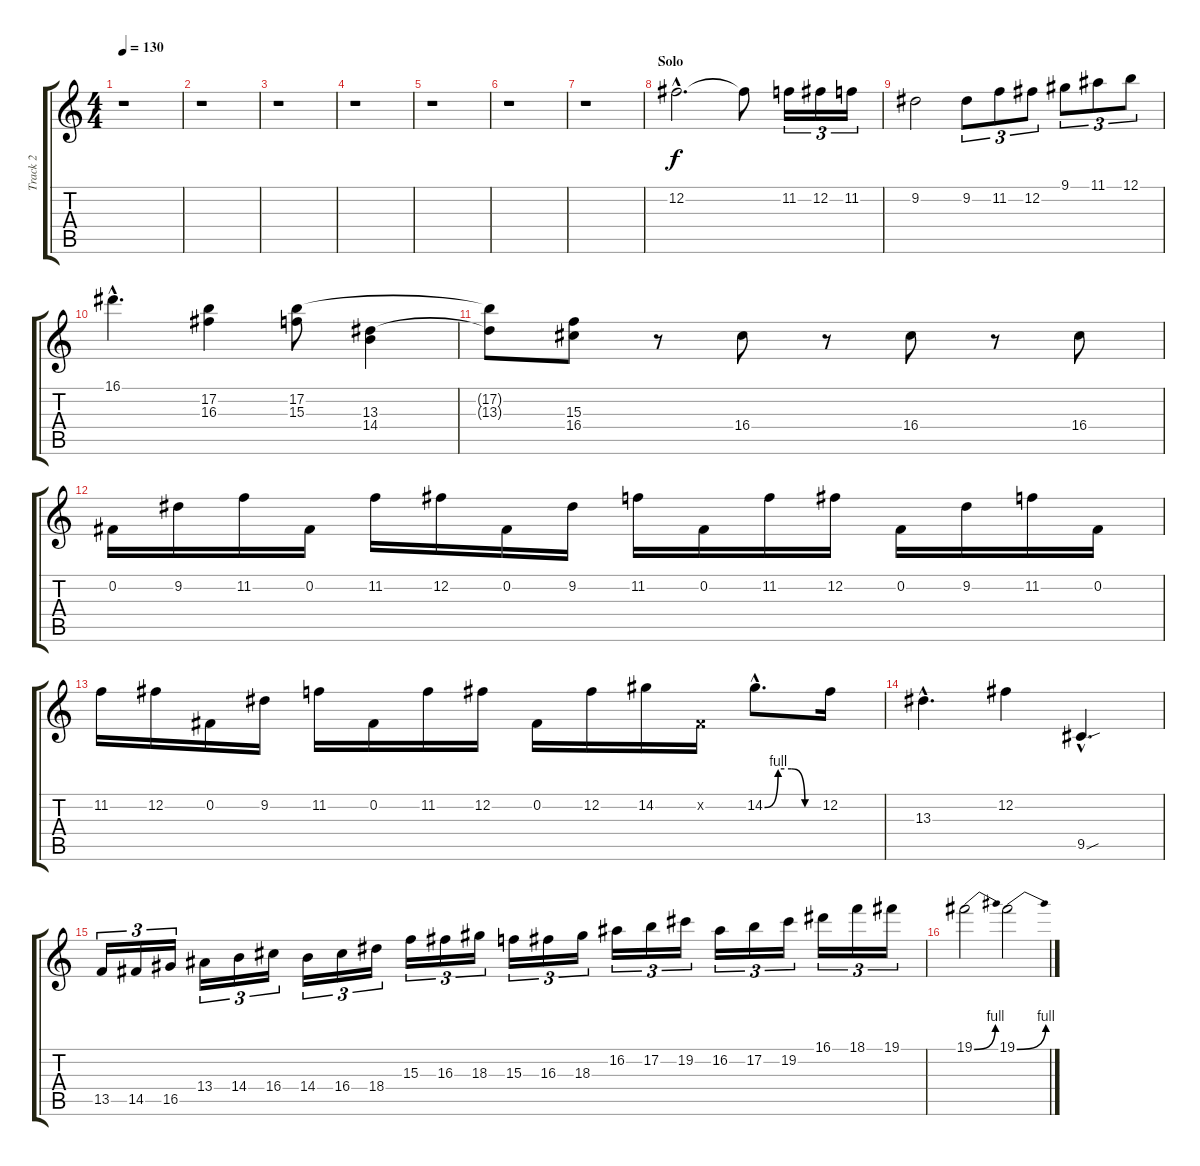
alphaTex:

\track ("Track 2" "Track 2") {instrument distortionguitar}
\staff {score tabs}
\tuning (B3 Gb3 D3 A2 E2 B1) {hide}
\ts (4 4)
\tempo 130
\clef g2
\ks c
r.1{dy f} |
r.1 |
r.1 |
r.1 |
r.1 |
r.1 |
r.1 |
\section ("" "Solo")
12.2{hac}.2{d} 12.2{t}.8 11.2.16{tu (3 2)} 12.2.16{tu (3 2)} 11.2.16{tu (3 2)} |
9.2.2 9.2.8{tu (3 2)} 11.2.8{tu (3 2)} 12.2.8{tu (3 2)} 9.1.8{tu (3 2)} 11.1.8{tu (3 2)} 12.1.8{tu (3 2)} |
16.1{hac}.4{d} (17.2 16.3).4 (17.2 15.3).8 (13.3 14.4).4 |
(17.2{t} 13.3{t}).8 (15.3 16.4).8 r.8 16.4.8 r.8 16.4.8 r.8 16.4.8 |
0.2.16 9.2.16 11.2.16 0.2.16 11.2.16 12.2.16 0.2.16 9.2.16 11.2.16 0.2.16 11.2.16 12.2.16 0.2.16 9.2.16 11.2.16 0.2.16 |
11.2.16 12.2.16 0.2.16 9.2.16 11.2.16 0.2.16 11.2.16 12.2.16 0.2.16 12.2.16 14.2.16 0.2{x}.16 14.2{be (custom 0 0 15 4 30 4 45 0 60 0) hac}.8{d} 12.2.16 |
13.3{hac}.4{d} 12.2.4 9.5{sou hac}.4{d} |
13.5.16{tu (3 2)} 14.5.16{tu (3 2)} 16.5.16{tu (3 2)} 13.4.16{tu (3 2)} 14.4.16{tu (3 2)} 16.4.16{tu (3 2)} 14.4.16{tu (3 2)} 16.4.16{tu (3 2)} 18.4.16{tu (3 2)} 15.3.16{tu (3 2)} 16.3.16{tu (3 2)} 18.3.16{tu (3 2)} 15.3.16{tu (3 2)} 16.3.16{tu (3 2)} 18.3.16{tu (3 2)} 16.2.16{tu (3 2)} 17.2.16{tu (3 2)} 19.2.16{tu (3 2)} 16.2.16{tu (3 2)} 17.2.16{tu (3 2)} 19.2.16{tu (3 2)} 16.1.16{tu (3 2)} 18.1.16{tu (3 2)} 19.1.16{tu (3 2)} |
19.1{be (bend 0 0 60 4)}.2 19.1{be (bend 0 0 60 4)}.2{volume 0}
